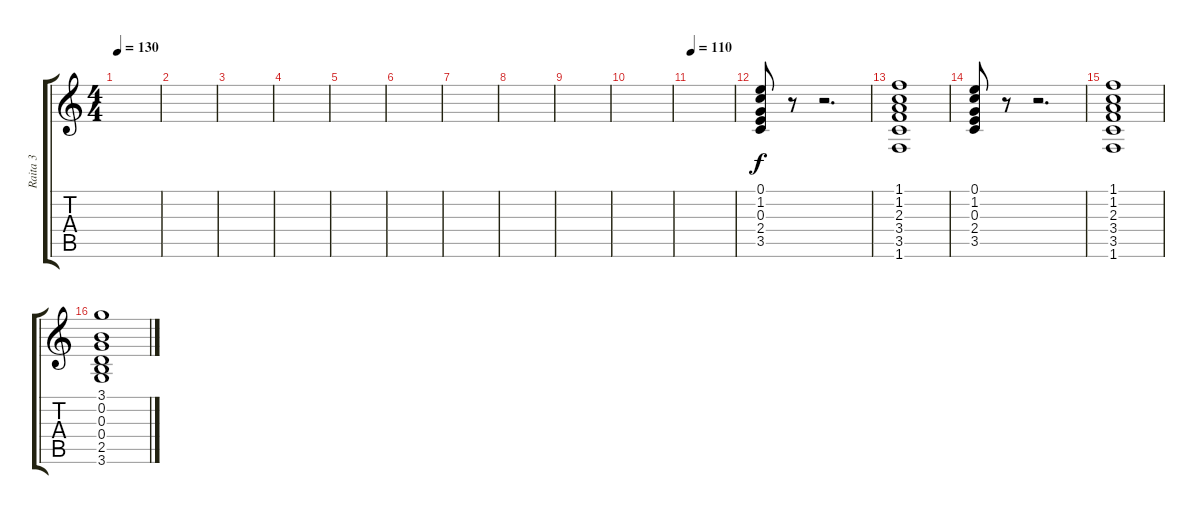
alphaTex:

\track ("Raita 3" "Raita 3") {instrument electricguitarclean}
\staff {score tabs}
\tuning (E4 B3 G3 D3 A2 E2) {hide}
\ts (4 4)
\tempo 130
\clef g2
\ks c
|
|
|
|
|
|
|
|
|
|
\tempo 110
|
(0.1 1.2 0.3 2.4 3.5).8 r.8 r.2{d} |
(1.1 1.2 2.3 3.4 3.5 1.6).1 |
(0.1 1.2 0.3 2.4 3.5).8 r.8 r.2{d} |
(1.1 1.2 2.3 3.4 3.5 1.6).1 |
(3.1 0.2 0.3 0.4 2.5 3.6).1
